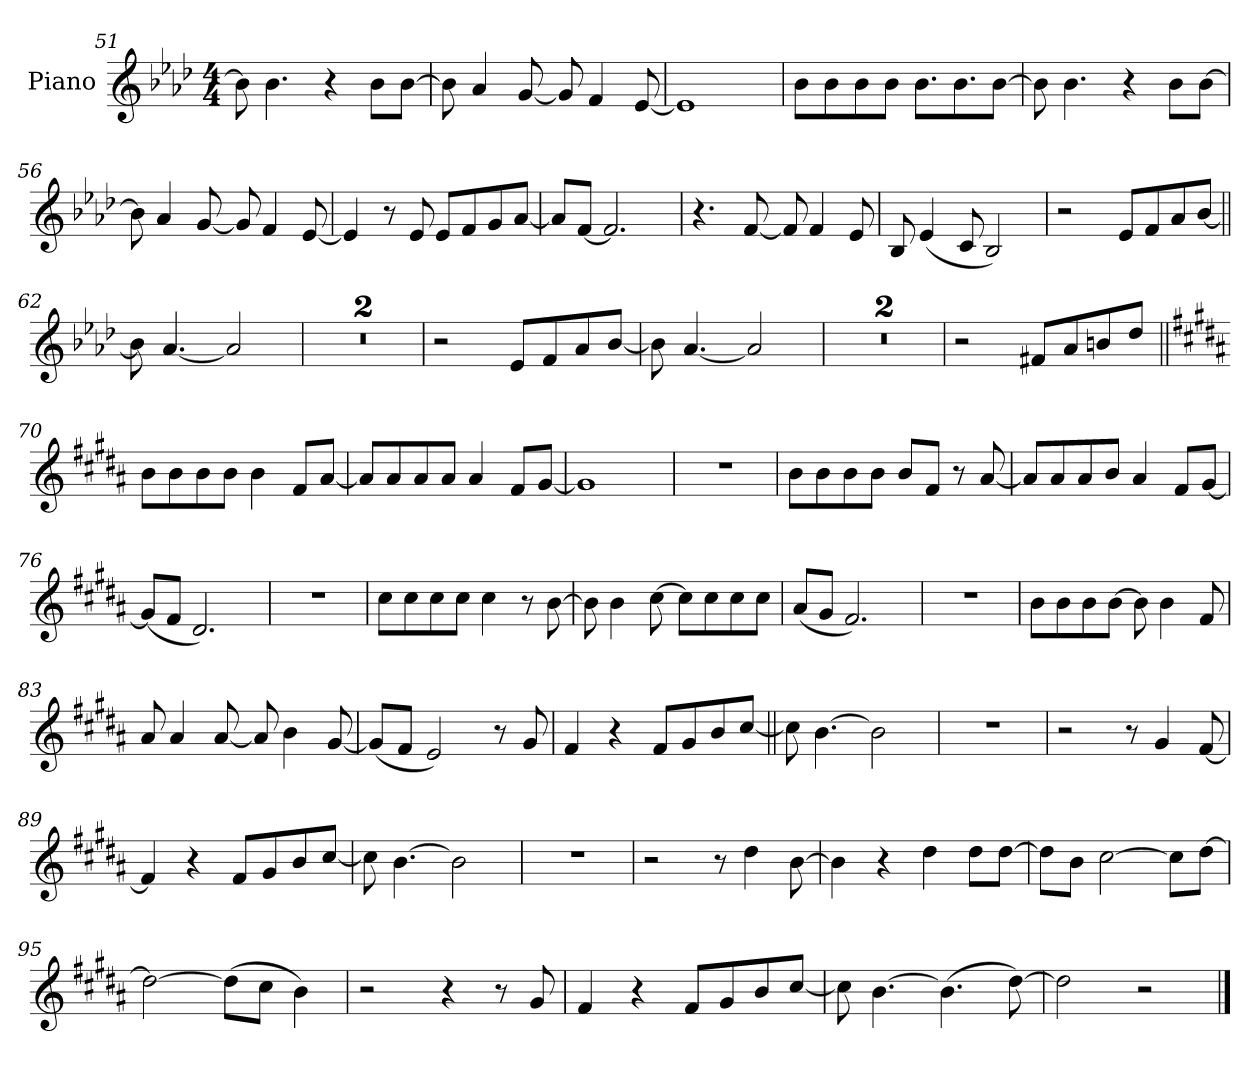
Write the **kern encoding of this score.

**kern
*part1
*staff1
*I"Piano
*I'Pno.
*clefG2
*k[b-e-a-d-]
*M4/4
=51
8b-]
4.b-
4r
8b-L
[8b-J
=52
8b-]
4a-
[8g
8g]
4f
[8e-
=53
1e-]
=54
8b-L
8b-
8b-
8b-J
8.b-L
8.b-
[8b-J
=55
8b-]
4.b-
4r
8b-L
[8b-J
=56
8b-]
4a-
[8g
8g]
4f
[8e-
=57
4e-]
8r
8e-
8e-L
8f
8g
[8a-J
=58
8a-L]
[8fJ
2.f]
=59
4.r
[8f
8f]
4f
8e-
=60
8B-
(4e-
8c
2B-)
=61
2r
8e-L
8f
8a-
[8b-J
=62||
8b-]
[4.a-
2a-]
=63
1r
=64
1r
=65
2r
8e-L
8f
8a-
[8b-J
=66
8b-]
[4.a-
2a-]
=67
1r
=68
1r
=69
2r
8f#X!L
8a-!
8bn!
8dd-!J
=70||
*k[f#c#g#d#a#]
8bL
8b
8b
8bJ
4b
8f#L
[8a#J
=71
8a#L]
8a#
8a#
8a#J
4a#
8f#L
[8g#J
=72
1g#]
=73
1r
=74
8bL
8b
8b
8bJ
8bL
8f#J
8r
[8a#
=75
8a#L]
8a#
8a#
8bJ
4a#
8f#L
[8g#J
=76
(8g#L]
8f#J
2.d#)
=77
1r
=78
8cc#L
8cc#
8cc#
8cc#J
4cc#
8r
[8b
=79
8b]
4b
[8cc#
8cc#L]
8cc#
8cc#
8cc#J
=80
(8a#L
8g#J
2.f#)
=81
1r
=82
8bL
8b
8b
[8bJ
8b]
4b
8f#
=83
8a#
4a#
[8a#
8a#]
4b
[8g#
=84
(8g#L]
8f#J
2e)
8r
8g#
=85
4f#
4r
8f#L
8g#
8b
[8cc#J
=86||
8cc#]
[4.b
2b]
=87
1r
=88
2r
8r
4g#
[8f#
=89
4f#]
4r
8f#L
8g#
8b
[8cc#J
=90
8cc#]
[4.b
2b]
=91
1r
=92
2r
8r
4dd#
[8b
=93
4b]
4r
4dd#
8dd#L
[8dd#J
=94
8dd#L]
8bJ
[2cc#
8cc#L]
[8dd#J
=95
2dd#_
(8dd#L]
8cc#J
4b)
=96
2r
4r
8r
8g#
=97
4f#
4r
8f#L
8g#
8b
[8cc#J
=98
8cc#]
[4.b
(4.b]
[8dd#)
=99
2dd#]
2r
==
*-
